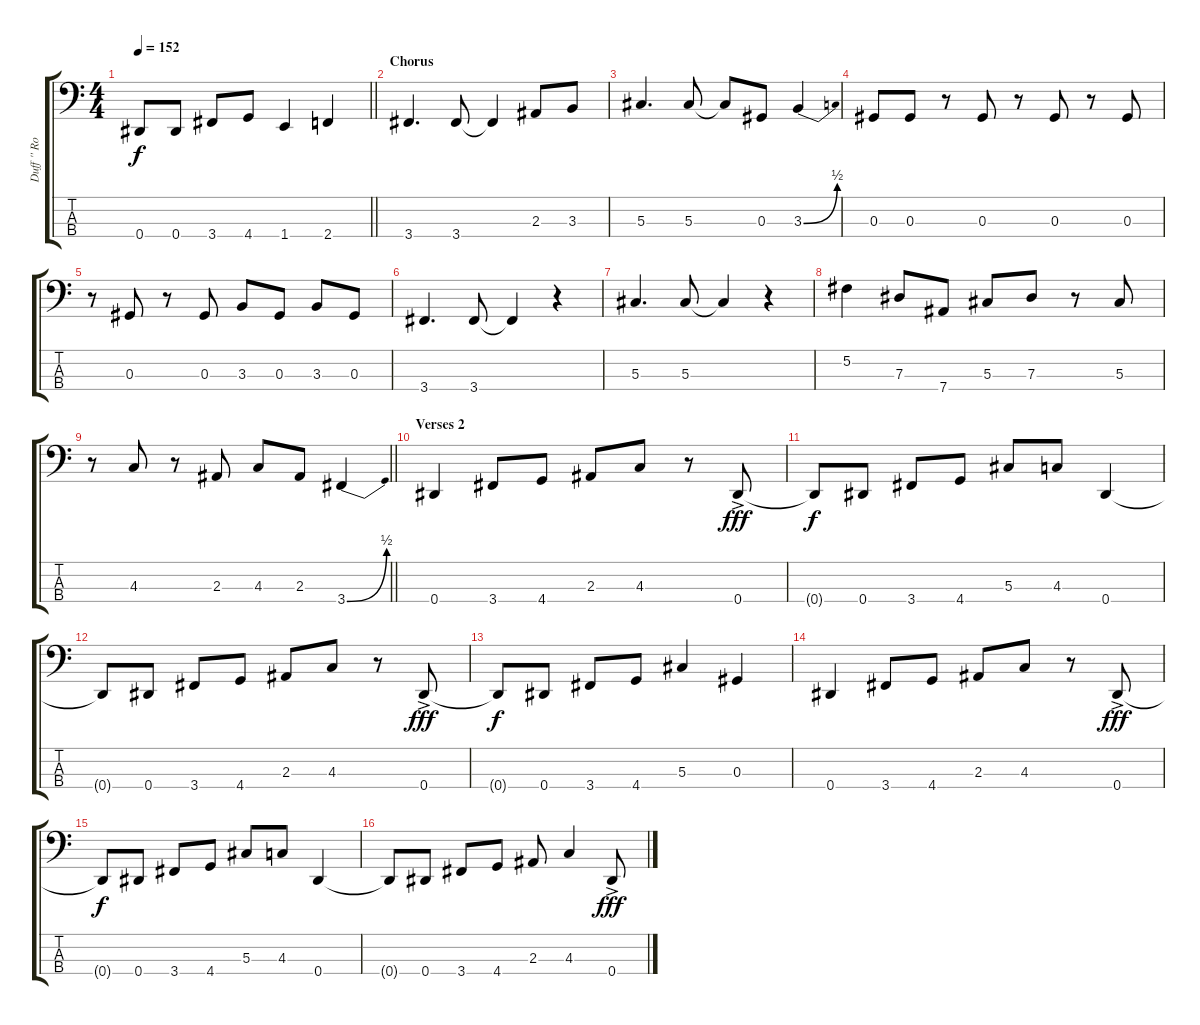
\track ("Duff '' Rose '' Mckangan" "Duff '' Ro") {instrument electricbasspick}
\staff {score tabs}
\tuning (Gb2 Db2 Ab1 Eb1) {hide}
\ts (4 4)
\tempo 152
\clef f4
\barLineRight lightlight
\ks c
0.4{t}.8{dy f} 0.4.8 3.4.8 4.4.8 1.4.4 2.4.4 |
\section ("" "Chorus")
3.4.4{d} 3.4.8 3.4{t}.4 2.3.8 3.3.8 |
5.3.4{d} 5.3.8 5.3{t}.8 0.3.8 3.3{be (bend 0 0 60 2)}.4 |
0.3.8 0.3.8 r.8 0.3.8 r.8 0.3.8 r.8 0.3.8 |
r.8 0.3.8 r.8 0.3.8 3.3.8 0.3.8 3.3.8 0.3.8 |
3.4.4{d} 3.4.8 3.4{t}.4 r.4 |
5.3.4{d} 5.3.8 5.3{t}.4 r.4 |
5.2.4 7.3.8 7.4.8 5.3.8 7.3.8 r.8 5.3.8 |
\barLineRight lightlight
r.8 4.3.8 r.8 2.3.8 4.3.8 2.3.8 3.4{be (bend 0 0 60 2)}.4 |
\section ("" "Verses 2")
0.4.4 3.4.8 4.4.8 2.3.8 4.3.8 r.8 0.4{ac}.8{dy fff} |
0.4{t}.8{dy f} 0.4.8 3.4.8 4.4.8 5.3.8 4.3.8 0.4.4 |
0.4{t}.8 0.4.8 3.4.8 4.4.8 2.3.8 4.3.8 r.8 0.4{ac}.8{dy fff} |
0.4{t}.8{dy f} 0.4.8 3.4.8 4.4.8 5.3.4 0.3.4 |
0.4.4 3.4.8 4.4.8 2.3.8 4.3.8 r.8 0.4{ac}.8{dy fff} |
0.4{t}.8{dy f} 0.4.8 3.4.8 4.4.8 5.3.8 4.3.8 0.4.4 |
0.4{t}.8 0.4.8 3.4.8 4.4.8 2.3.8 4.3.4 0.4{ac}.8{dy fff}
